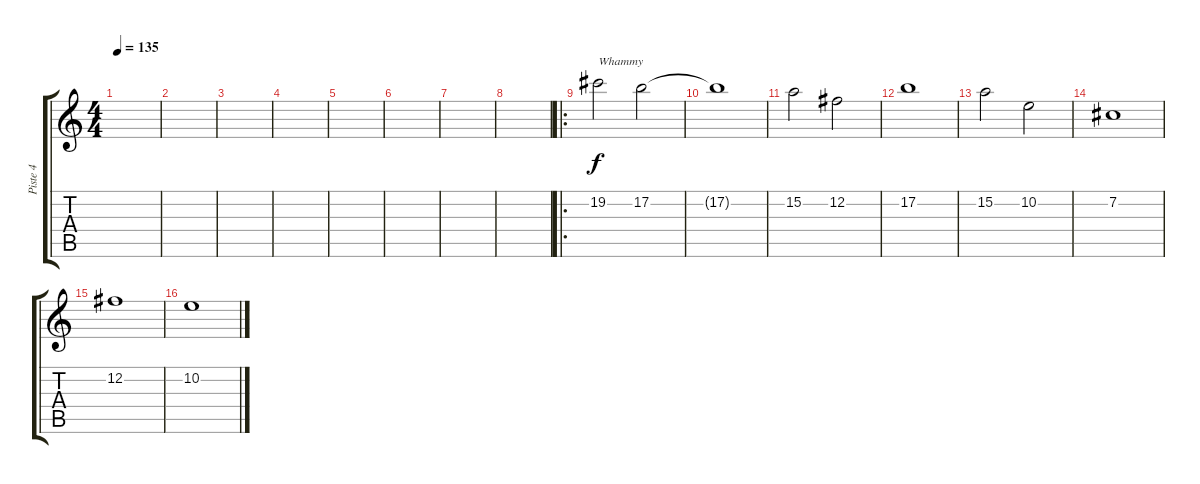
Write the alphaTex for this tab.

\track ("Piste 4" "Piste 4") {instrument distortionguitar}
\staff {score tabs}
\tuning (B3 Gb3 D3 A2 E2 B1) {hide}
\ts (4 4)
\tempo 135
\clef g2
\ks c
|
|
|
|
|
|
|
|
\ro
19.2.2{txt "Whammy"} 17.2.2 |
17.2{t}.1 |
15.2.2 12.2.2 |
17.2.1 |
15.2.2 10.2.2 |
7.2.1 |
12.2.1 |
10.2.1
